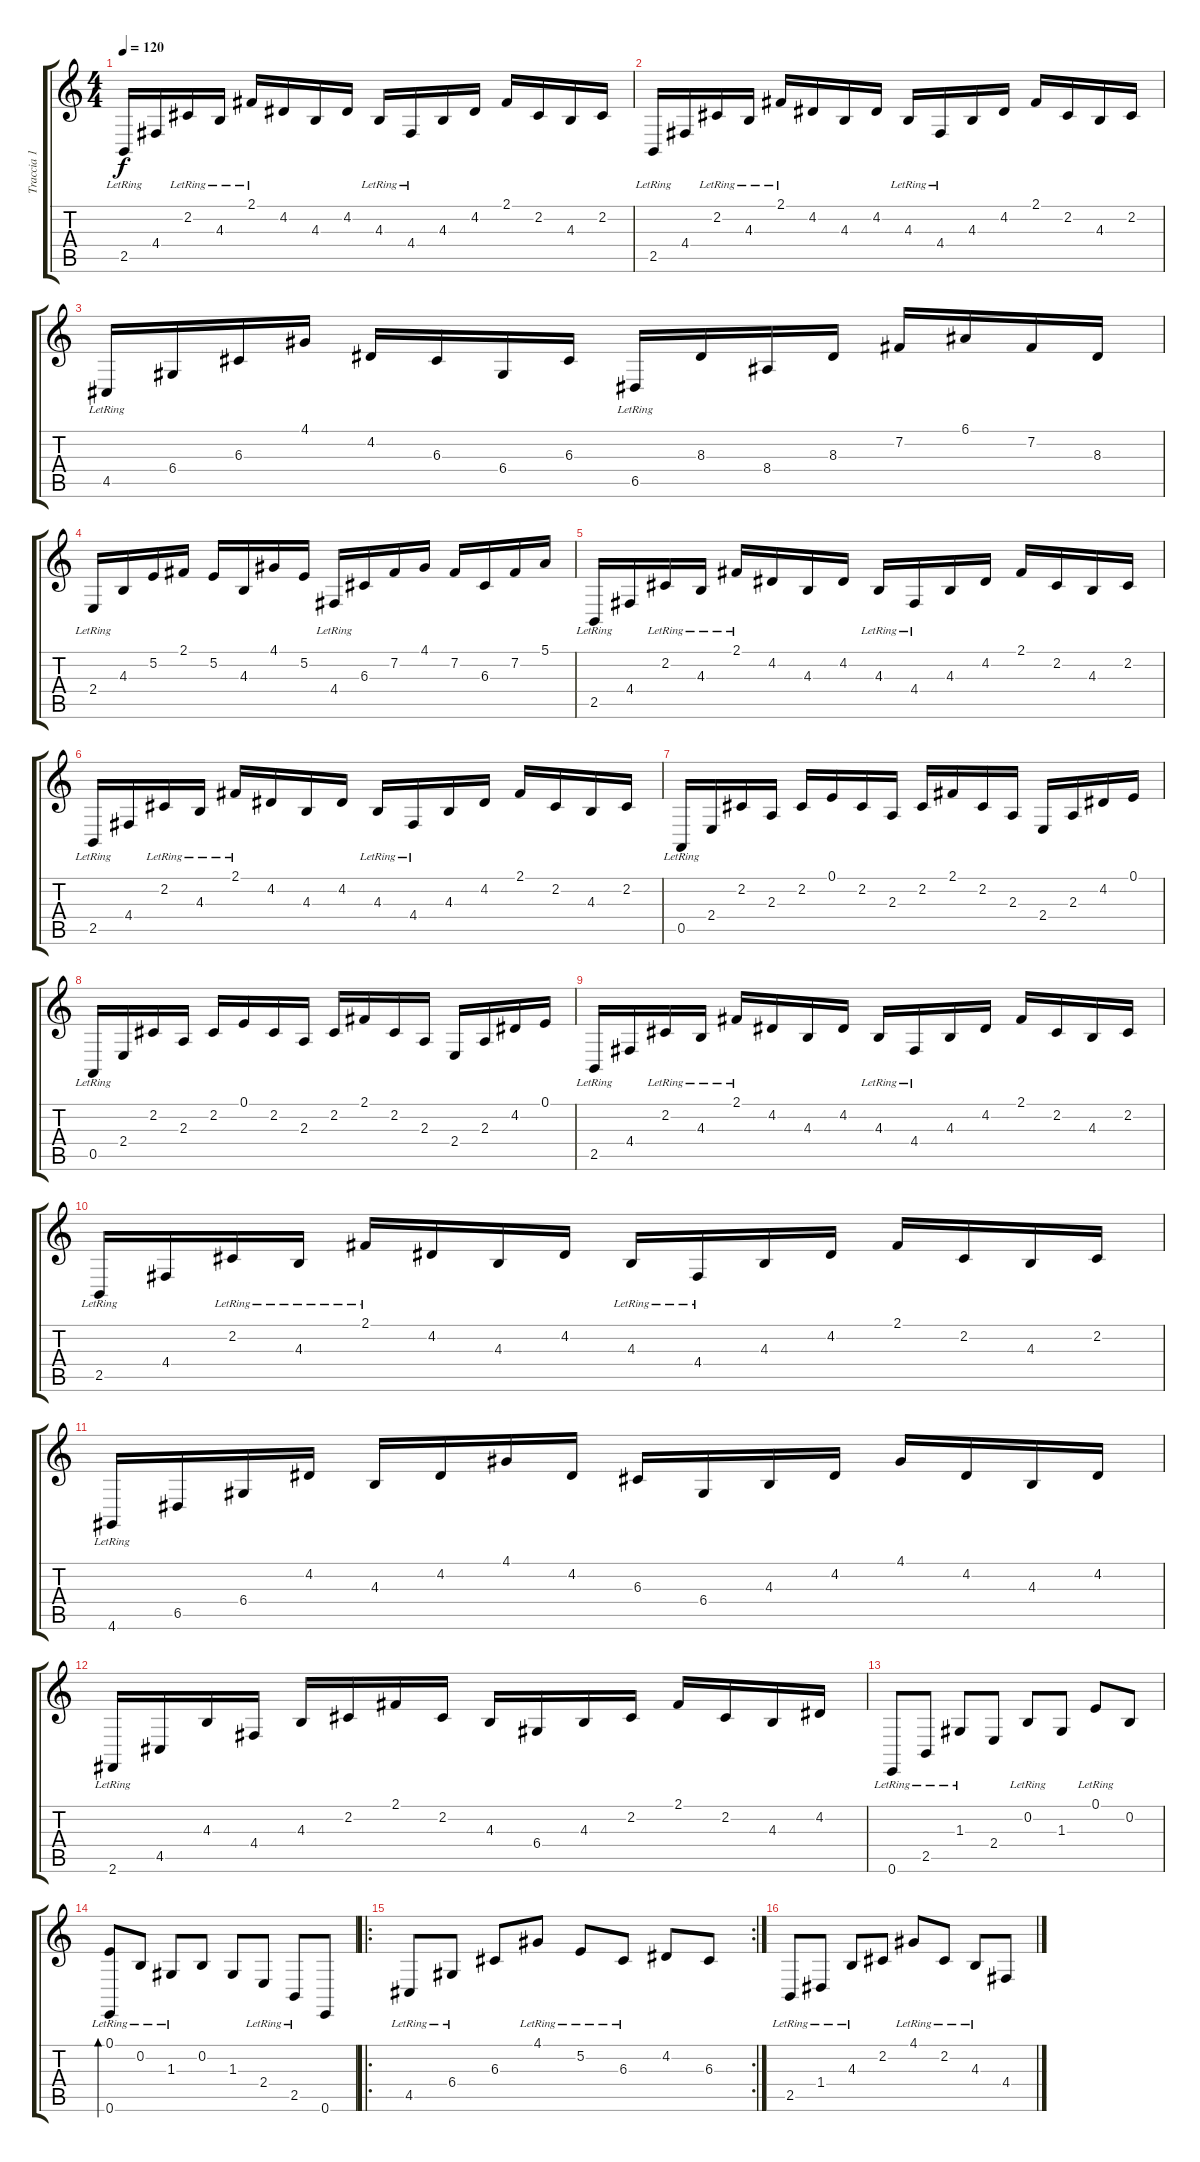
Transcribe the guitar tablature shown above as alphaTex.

\track ("Traccia 1" "Traccia 1") {instrument acousticgrandpiano}
\staff {score tabs}
\tuning (E4 B3 G3 D3 A2 E2) {hide}
\ts (4 4)
\tempo 120
\clef g2
\ks c
2.5{lr}.16{dy f} 4.4.16 2.2{lr}.16 4.3{lr}.16 2.1{lr}.16 4.2.16 4.3.16 4.2.16 4.3{lr}.16 4.4{lr}.16 4.3.16 4.2.16 2.1.16 2.2.16 4.3.16 2.2.16 |
2.5{lr}.16 4.4.16 2.2{lr}.16 4.3{lr}.16 2.1{lr}.16 4.2.16 4.3.16 4.2.16 4.3{lr}.16 4.4{lr}.16 4.3.16 4.2.16 2.1.16 2.2.16 4.3.16 2.2.16 |
4.5{lr}.16 6.4.16 6.3.16 4.1.16 4.2.16 6.3.16 6.4.16 6.3.16 6.5{lr}.16 8.3.16 8.4.16 8.3.16 7.2.16 6.1.16 7.2.16 8.3.16 |
2.4{lr}.16 4.3.16 5.2.16 2.1.16 5.2.16 4.3.16 4.1.16 5.2.16 4.4{lr}.16 6.3.16 7.2.16 4.1.16 7.2.16 6.3.16 7.2.16 5.1.16 |
2.5{lr}.16 4.4.16 2.2{lr}.16 4.3{lr}.16 2.1{lr}.16 4.2.16 4.3.16 4.2.16 4.3{lr}.16 4.4{lr}.16 4.3.16 4.2.16 2.1.16 2.2.16 4.3.16 2.2.16 |
2.5{lr}.16 4.4.16 2.2{lr}.16 4.3{lr}.16 2.1{lr}.16 4.2.16 4.3.16 4.2.16 4.3{lr}.16 4.4{lr}.16 4.3.16 4.2.16 2.1.16 2.2.16 4.3.16 2.2.16 |
0.5{lr}.16 2.4.16 2.2.16 2.3.16 2.2.16 0.1.16 2.2.16 2.3.16 2.2.16 2.1.16 2.2.16 2.3.16 2.4.16 2.3.16 4.2.16 0.1.16 |
0.5{lr}.16 2.4.16 2.2.16 2.3.16 2.2.16 0.1.16 2.2.16 2.3.16 2.2.16 2.1.16 2.2.16 2.3.16 2.4.16 2.3.16 4.2.16 0.1.16 |
2.5{lr}.16 4.4.16 2.2{lr}.16 4.3{lr}.16 2.1{lr}.16 4.2.16 4.3.16 4.2.16 4.3{lr}.16 4.4{lr}.16 4.3.16 4.2.16 2.1.16 2.2.16 4.3.16 2.2.16 |
2.5{lr}.16 4.4.16 2.2{lr}.16 4.3{lr}.16 2.1{lr}.16 4.2.16 4.3.16 4.2.16 4.3{lr}.16 4.4{lr}.16 4.3.16 4.2.16 2.1.16 2.2.16 4.3.16 2.2.16 |
4.6{lr}.16 6.5.16 6.4.16 4.2.16 4.3.16 4.2.16 4.1.16 4.2.16 6.3.16 6.4.16 4.3.16 4.2.16 4.1.16 4.2.16 4.3.16 4.2.16 |
2.6{lr}.16 4.5.16 4.3.16 4.4.16 4.3.16 2.2.16 2.1.16 2.2.16 4.3.16 6.4.16 4.3.16 2.2.16 2.1.16 2.2.16 4.3.16 4.2.16 |
0.6{lr}.8 2.5{lr}.8 1.3{lr}.8 2.4.8 0.2{lr}.8 1.3.8 0.1{lr}.8 0.2.8 |
(0.1{lr} 0.6{lr}).8{bd 120} 0.2{lr}.8 1.3{lr}.8 0.2.8 1.3.8 2.4{lr}.8 2.5{lr}.8 0.6.8 |
\ro
\rc 2
4.5{lr}.8 6.4{lr}.8 6.3.8 4.1{lr}.8 5.2{lr}.8 6.3{lr}.8 4.2.8 6.3.8 |
2.5{lr}.8 1.4{lr}.8 4.3{lr}.8 2.2.8 4.1{lr}.8 2.2{lr}.8 4.3{lr}.8 4.4.8
